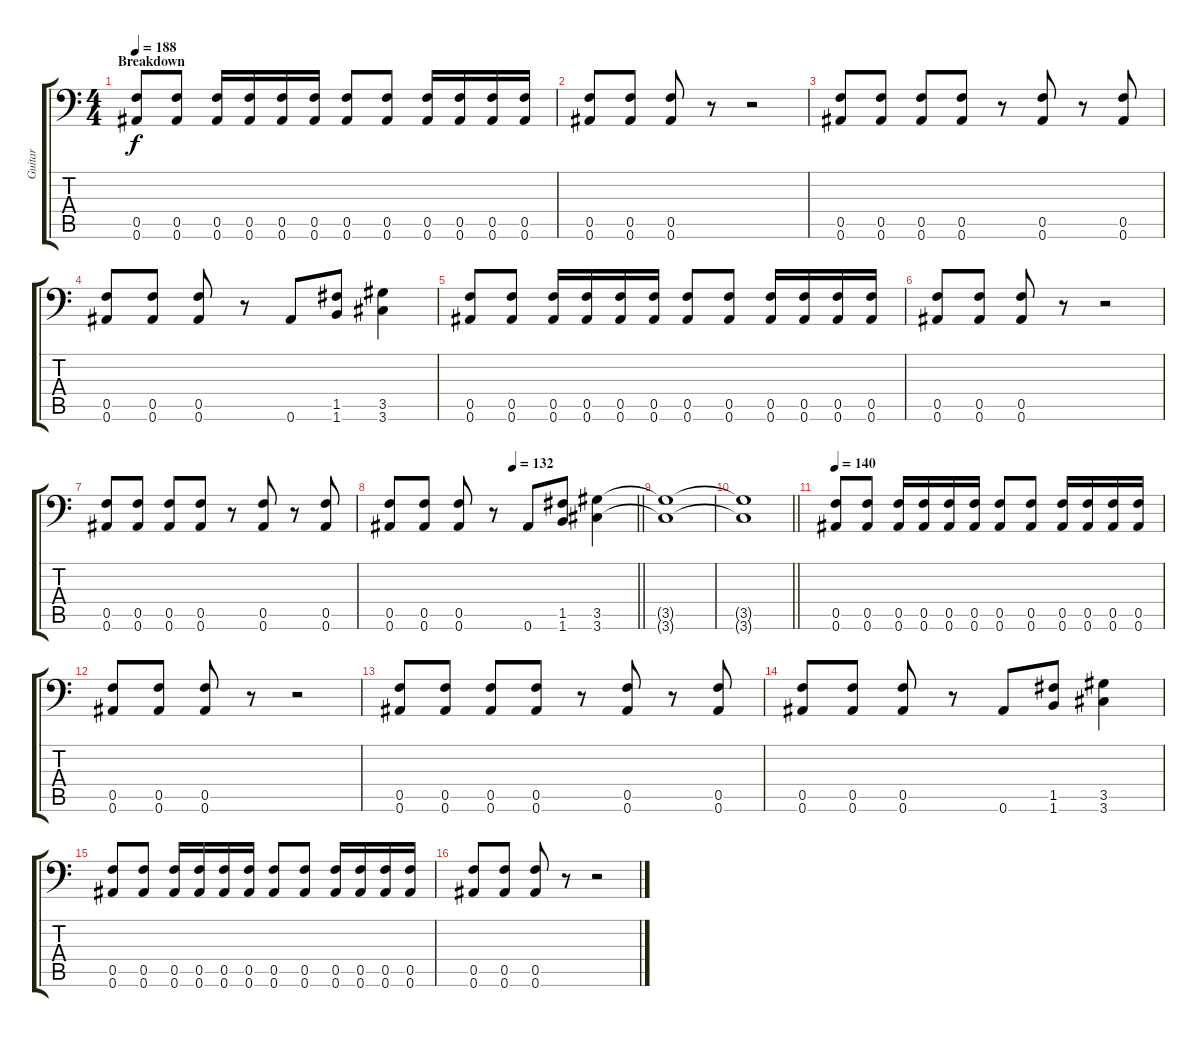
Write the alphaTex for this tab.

\track ("Guitar" "Guitar") {instrument distortionguitar}
\staff {score tabs}
\tuning (C4 G3 Eb3 Bb2 F2 Bb1) {hide}
\ts (4 4)
\section ("" "Breakdown")
\tempo 188
\clef f4
\ks c
(0.5 0.6).8{dy f volume 13} (0.5 0.6).8 (0.5 0.6).16 (0.5 0.6).16 (0.5 0.6).16 (0.5 0.6).16 (0.5 0.6).8 (0.5 0.6).8 (0.5 0.6).16 (0.5 0.6).16 (0.5 0.6).16 (0.5 0.6).16 |
(0.5 0.6).8 (0.5 0.6).8 (0.5 0.6).8 r.8 r.2 |
(0.5 0.6).8 (0.5 0.6).8 (0.5 0.6).8 (0.5 0.6).8 r.8 (0.5 0.6).8 r.8 (0.5 0.6).8 |
(0.5 0.6).8 (0.5 0.6).8 (0.5 0.6).8 r.8 0.6.8 (1.5 1.6).8 (3.5 3.6).4 |
(0.5 0.6).8 (0.5 0.6).8 (0.5 0.6).16 (0.5 0.6).16 (0.5 0.6).16 (0.5 0.6).16 (0.5 0.6).8 (0.5 0.6).8 (0.5 0.6).16 (0.5 0.6).16 (0.5 0.6).16 (0.5 0.6).16 |
(0.5 0.6).8 (0.5 0.6).8 (0.5 0.6).8 r.8 r.2 |
(0.5 0.6).8 (0.5 0.6).8 (0.5 0.6).8 (0.5 0.6).8 r.8 (0.5 0.6).8 r.8 (0.5 0.6).8 |
\tempo (132 0.5)
\barLineRight lightlight
(0.5 0.6).8 (0.5 0.6).8 (0.5 0.6).8 r.8 0.6.8 (1.5 1.6).8 (3.5 3.6).4 |
\section ("" "")
(3.5{t} 3.6{t}).1 |
\barLineRight lightlight
(3.5{t} 3.6{t}).1 |
\tempo 140
(0.5 0.6).8 (0.5 0.6).8 (0.5 0.6).16 (0.5 0.6).16 (0.5 0.6).16 (0.5 0.6).16 (0.5 0.6).8 (0.5 0.6).8 (0.5 0.6).16 (0.5 0.6).16 (0.5 0.6).16 (0.5 0.6).16 |
(0.5 0.6).8 (0.5 0.6).8 (0.5 0.6).8 r.8 r.2 |
(0.5 0.6).8 (0.5 0.6).8 (0.5 0.6).8 (0.5 0.6).8 r.8 (0.5 0.6).8 r.8 (0.5 0.6).8 |
(0.5 0.6).8 (0.5 0.6).8 (0.5 0.6).8 r.8 0.6.8 (1.5 1.6).8 (3.5 3.6).4 |
(0.5 0.6).8 (0.5 0.6).8 (0.5 0.6).16 (0.5 0.6).16 (0.5 0.6).16 (0.5 0.6).16 (0.5 0.6).8 (0.5 0.6).8 (0.5 0.6).16 (0.5 0.6).16 (0.5 0.6).16 (0.5 0.6).16 |
(0.5 0.6).8 (0.5 0.6).8 (0.5 0.6).8 r.8 r.2
